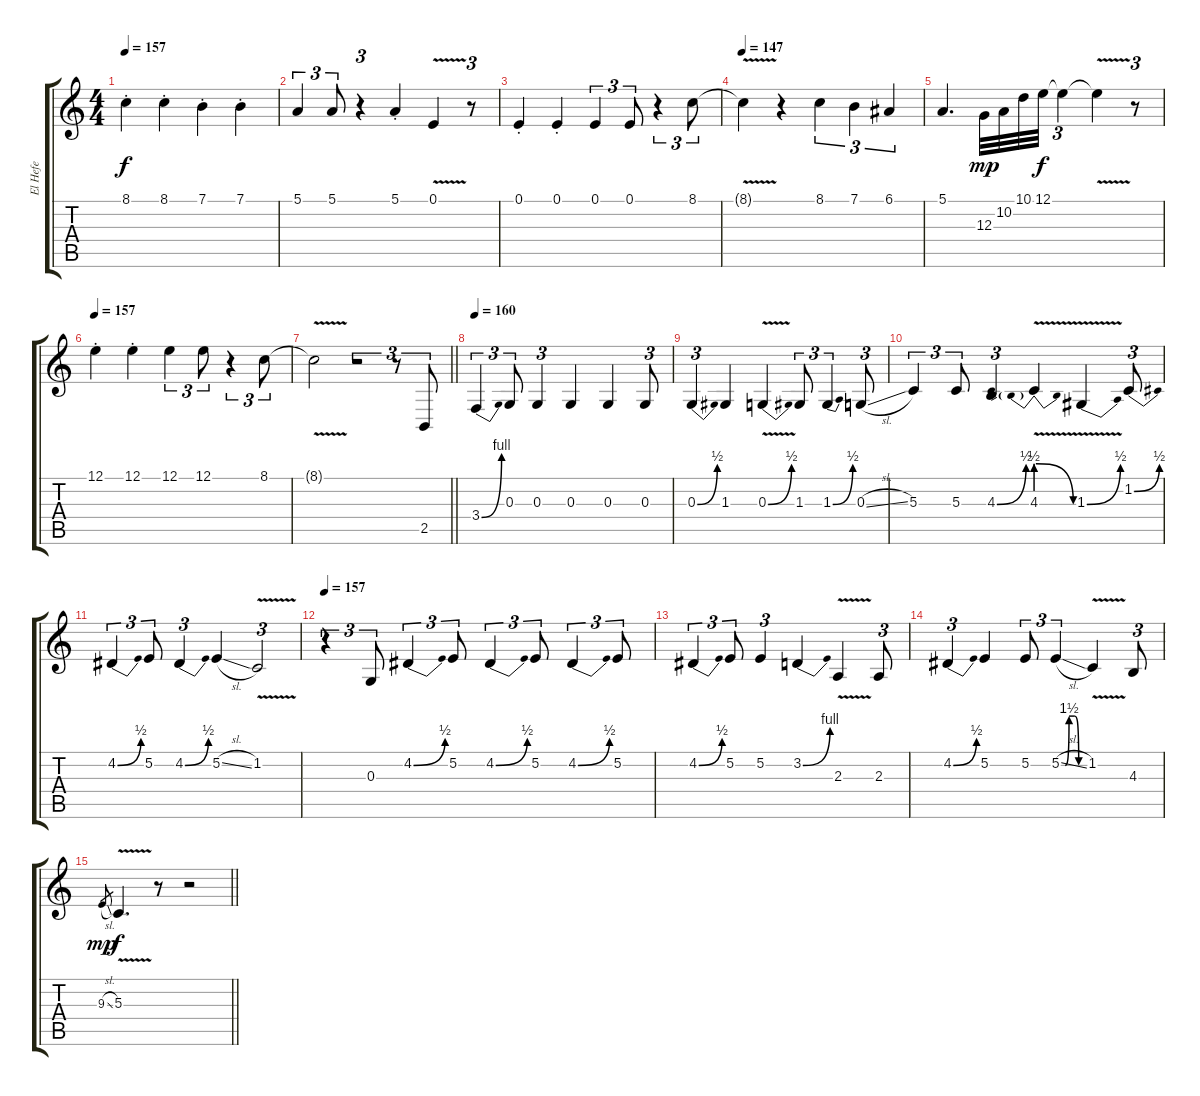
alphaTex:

\track ("El Hefe" "El Hefe") {instrument oboe}
\staff {score tabs}
\tuning (E4 B3 G3 D3 A2 E2) {hide}
\ts (4 4)
\tempo 157
\clef g2
\ks c
8.1{st}.4{dy f} 8.1{st}.4 7.1{st}.4 7.1{st}.4 |
5.1.4{tu (3 2)} 5.1.8{tu (3 2)} r.4{tu (3 2)} 5.1{st}.4 0.1{v}.4 r.8{tu (3 2)} |
0.1{st}.4 0.1{st}.4 0.1.4{tu (3 2)} 0.1.8{tu (3 2)} r.4{tu (3 2)} 8.1.8{tu (3 2)} |
\tempo 147
8.1{v t}.4{volume 7} r.4 8.1.4{tu (3 2) volume 13 balance 4 instrument mutedtrumpet} 7.1.4{tu (3 2)} 6.1.4{tu (3 2)} |
5.1.4{d} 12.3.32{dy mp} 10.2.32 10.1.32 12.1.32{dy f} 12.1{t}.4{tu (3 2)} 12.1{v t}.4 r.8{tu (3 2)} |
\tempo 157
12.1{st}.4 12.1{st}.4 12.1.4{tu (3 2)} 12.1.8{tu (3 2)} r.4{tu (3 2)} 8.1.8{tu (3 2)} |
\barLineRight lightlight
8.1{v t}.2{volume 6} r.2{tu (3 2)} r.8{tu (3 2)} 2.5.8{tu (3 2) volume 9 balance 6 instrument oboe} |
\section ("" "")
\tempo 160
3.4{be (bend 0 0 60 4)}.4{tu (3 2)} 0.3.8{tu (3 2)} 0.3.4{tu (3 2)} 0.3.4 0.3.4 0.3.8{tu (3 2)} |
0.3{be (bend 0 0 60 2)}.4{tu (3 2)} 1.3.4 0.3{be (bend 0 0 60 2) v}.4 1.3.8{tu (3 2)} 1.3{be (bend 0 0 60 2)}.4{tu (3 2)} 0.3{sl}.8{tu (3 2)} |
5.3.4{tu (3 2)} 5.3.8{tu (3 2)} 4.3{be (bend 0 0 60 2)}.4{tu (3 2)} 4.3{be (prebendrelease 0 2 60 0) v}.4 1.3{be (bend 0 0 60 2) v}.4 1.2{be (bend 0 0 60 2)}.8{tu (3 2)} |
4.2{be (bend 0 0 60 2)}.4{tu (3 2)} 5.2.8{tu (3 2)} 4.2{be (bend 0 0 60 2)}.4{tu (3 2)} 5.2{sl}.4 1.2{v}.2{tu (3 2)} |
\tempo 157
r.4{tu (3 2)} 0.3.8{tu (3 2)} 4.2{be (bend 0 0 60 2)}.4{tu (3 2)} 5.2.8{tu (3 2)} 4.2{be (bend 0 0 60 2)}.4{tu (3 2)} 5.2.8{tu (3 2)} 4.2{be (bend 0 0 60 2)}.4{tu (3 2)} 5.2.8{tu (3 2)} |
4.2{be (bend 0 0 60 2)}.4{tu (3 2)} 5.2.8{tu (3 2)} 5.2.4{tu (3 2)} 3.2{be (bend 0 0 60 4)}.4 2.3{v}.4 2.3.8{tu (3 2)} |
4.2{be (bend 0 0 60 2)}.4{tu (3 2)} 5.2.4 5.2.8{tu (3 2)} 5.2{be (custom 0 0 10 0 20 6 35 6 45 0 60 0) sl}.4{tu (3 2)} 1.2{v}.4 4.3.8{tu (3 2)} |
\barLineRight lightlight
9.3{sl}.8{gr dy mp} 5.3{v}.4{d dy f} r.8 r.2
